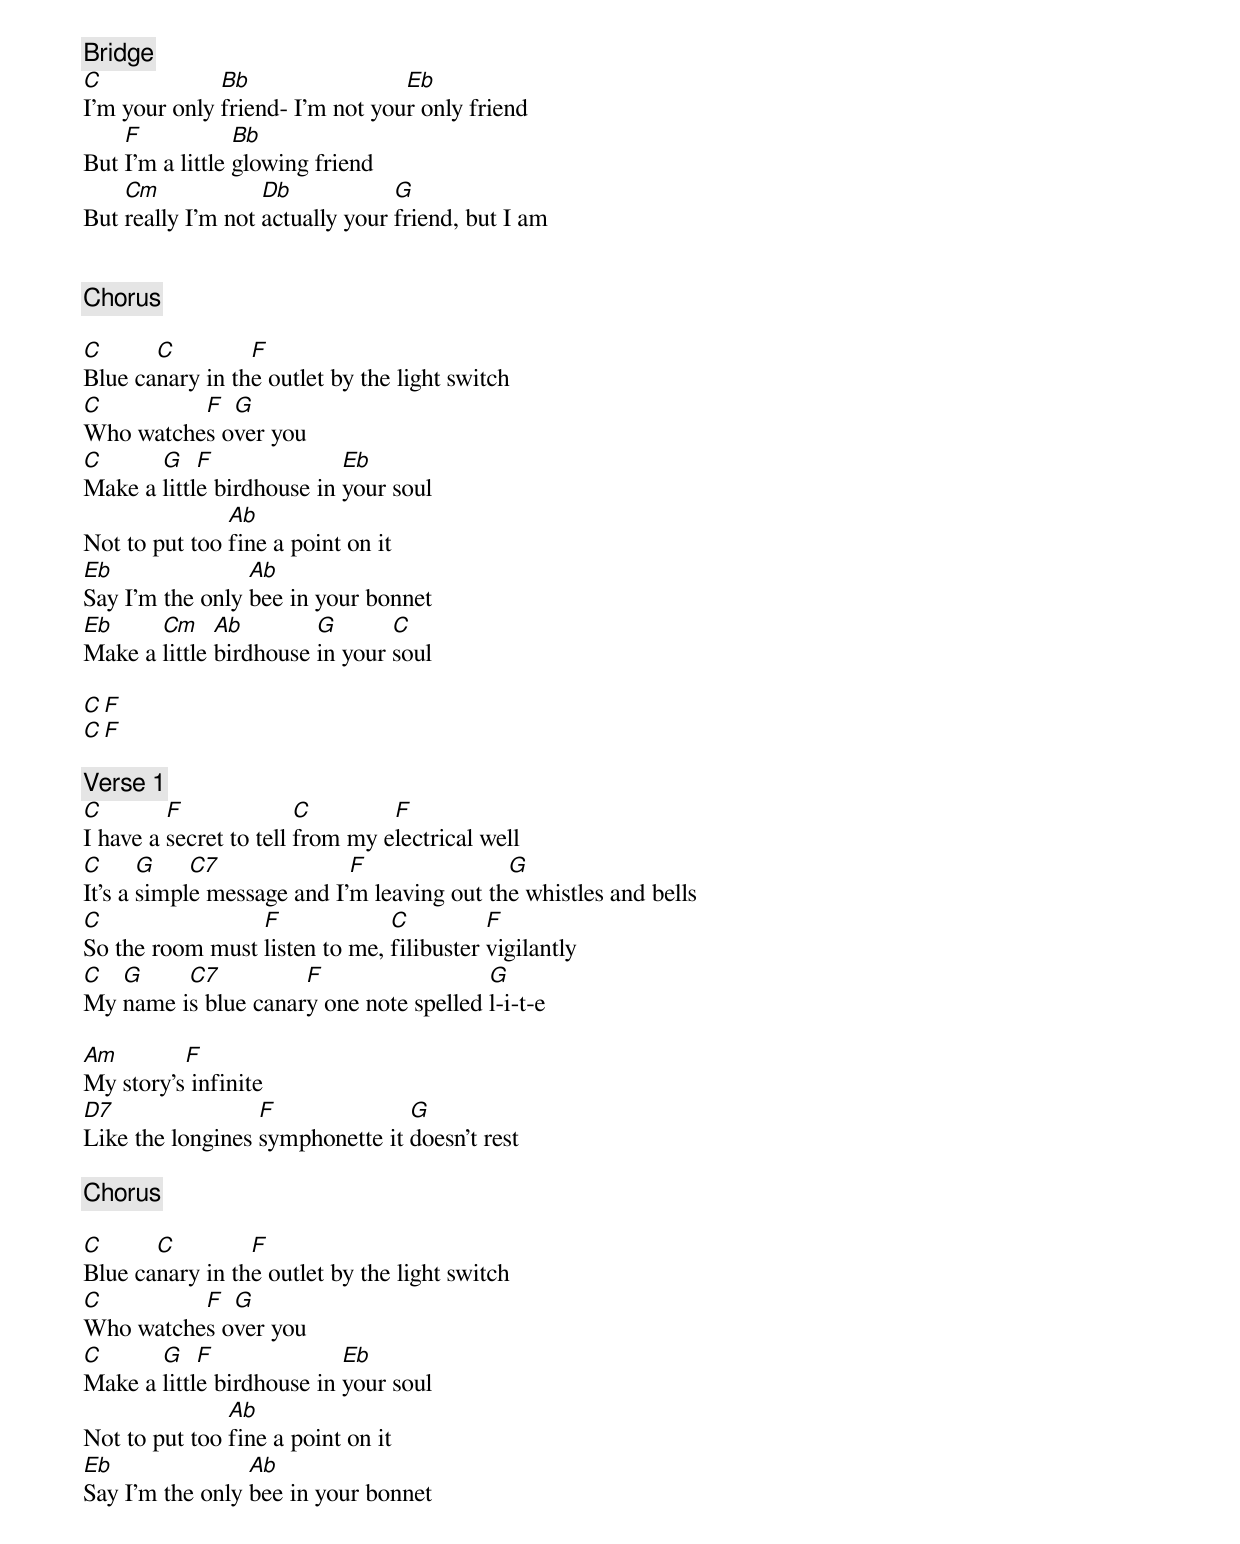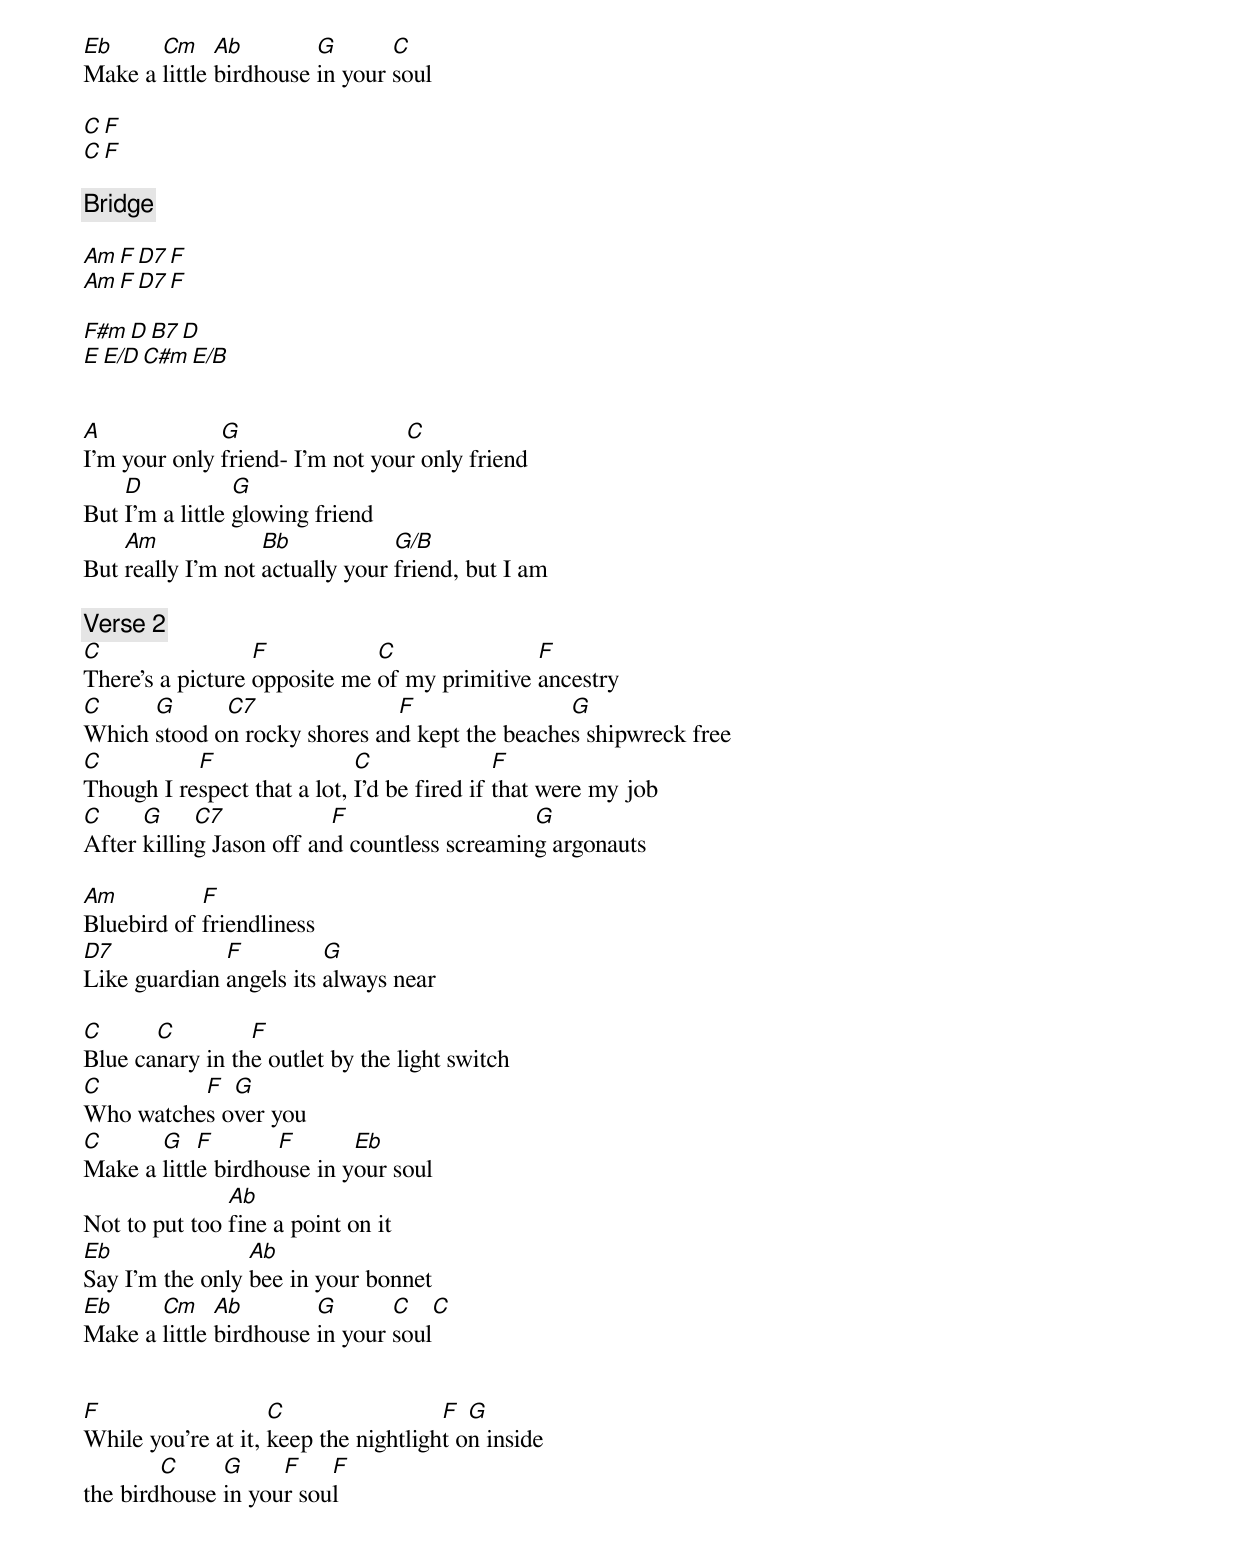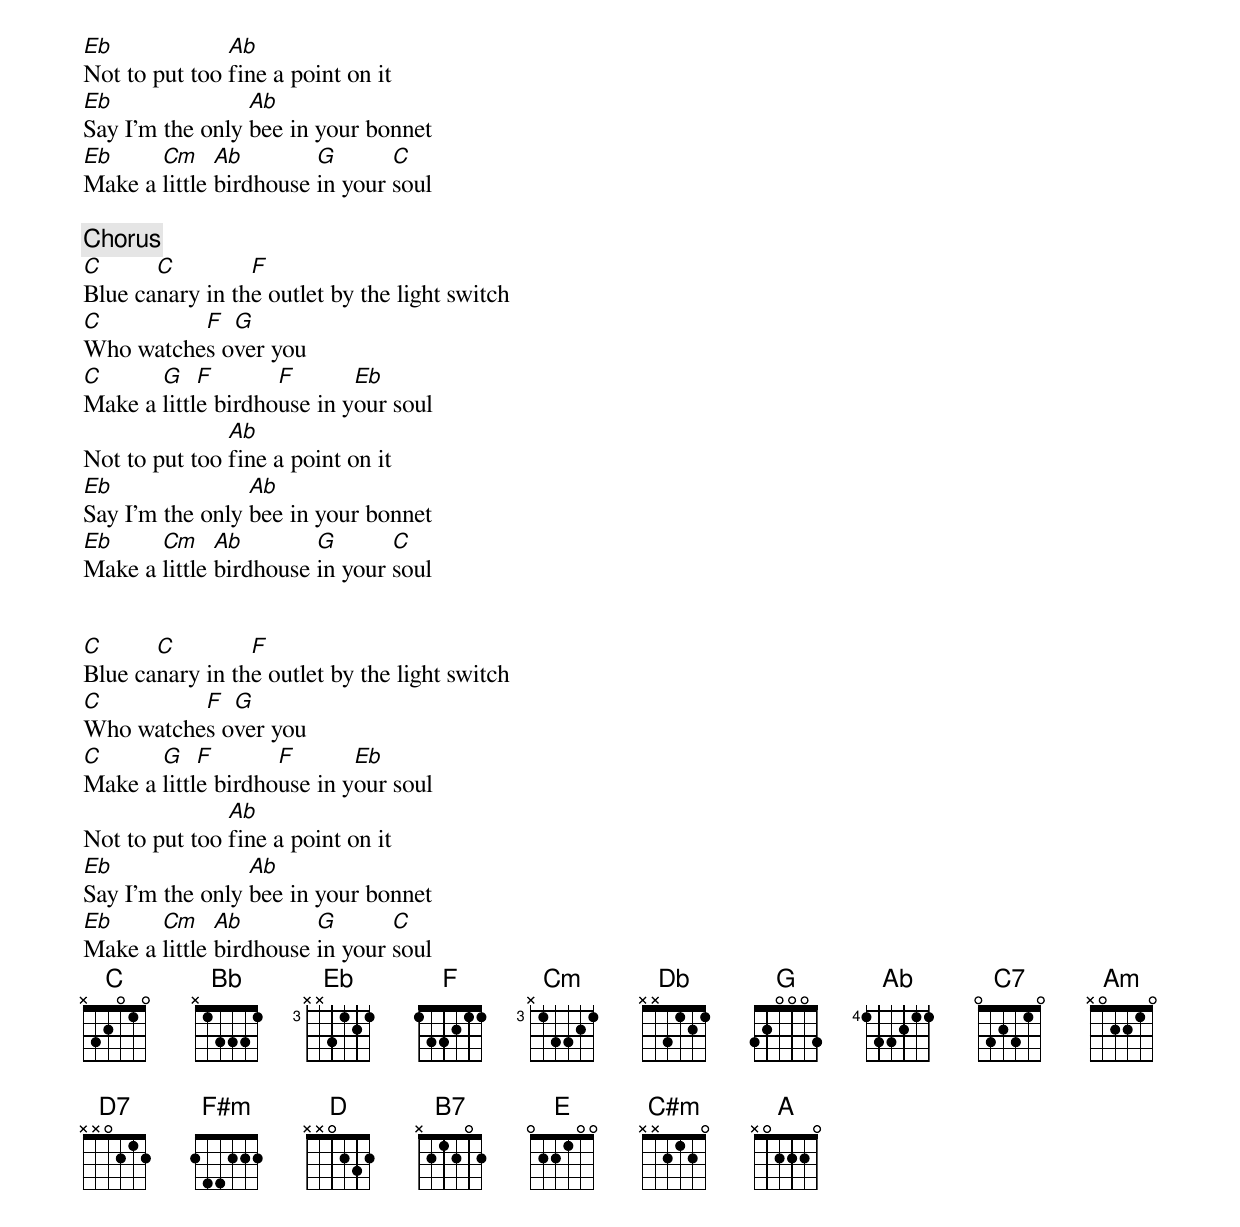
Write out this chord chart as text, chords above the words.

[Bridge]
C             Bb                 Eb
I'm your only friend- I'm not your only friend
    F            Bb
But I'm a little glowing friend
    Cm             Db            G
But really I'm not actually your friend, but I am


[Chorus]

C      C         F
Blue canary in the outlet by the light switch
C         F  G
Who watches over you
C      G    F              Eb
Make a little birdhouse in your soul
               Ab
Not to put too fine a point on it
Eb               Ab
Say I'm the only bee in your bonnet
Eb     Cm     Ab        G       C
Make a little birdhouse in your soul

C   F
C   F

[Verse 1]
C        F              C        F
I have a secret to tell from my electrical well
C      G    C7              F               G
It's a simple message and I'm leaving out the whistles and bells
C                F             C          F
So the room must listen to me, filibuster vigilantly
C  G     C7          F                  G
My name is blue canary one note spelled l-i-t-e

Am        F
My story's infinite
D7                F              G
Like the longines symphonette it doesn't rest

[Chorus]

C      C         F
Blue canary in the outlet by the light switch
C         F  G
Who watches over you
C      G    F              Eb
Make a little birdhouse in your soul
               Ab
Not to put too fine a point on it
Eb               Ab
Say I'm the only bee in your bonnet
Eb     Cm     Ab        G       C
Make a little birdhouse in your soul

C    F
C    F

[Bridge]

Am   F   D7   F
Am   F   D7   F

F#m  D   B7   D
E    E/D C#m  E/B


A             G                  C
I'm your only friend- I'm not your only friend
    D            G
But I'm a little glowing friend
    Am             Bb            G/B
But really I'm not actually your friend, but I am

[Verse 2]
C                 F           C               F
There's a picture opposite me of my primitive ancestry
C     G      C7               F                G
Which stood on rocky shores and kept the beaches shipwreck free
C          F                 C               F
Though I respect that a lot, I'd be fired if that were my job
C     G     C7            F                   G
After killing Jason off and countless screaming argonauts

Am          F
Bluebird of friendliness
D7            F          G
Like guardian angels its always near

C      C         F
Blue canary in the outlet by the light switch
C         F  G
Who watches over you
C      G    F       F       Eb
Make a little birdhouse in your soul
               Ab
Not to put too fine a point on it
Eb               Ab
Say I'm the only bee in your bonnet
Eb     Cm     Ab        G       C   C
Make a little birdhouse in your soul


F                   C                 F  G
While you're at it, keep the nightlight on inside
        C     G     F    F
the birdhouse in your soul
Eb             Ab
Not to put too fine a point on it
Eb               Ab
Say I'm the only bee in your bonnet
Eb     Cm     Ab        G       C
Make a little birdhouse in your soul

[Chorus]
C      C         F
Blue canary in the outlet by the light switch
C         F  G
Who watches over you
C      G    F       F       Eb
Make a little birdhouse in your soul
               Ab
Not to put too fine a point on it
Eb               Ab
Say I'm the only bee in your bonnet
Eb     Cm     Ab        G       C
Make a little birdhouse in your soul


C      C         F
Blue canary in the outlet by the light switch
C         F  G
Who watches over you
C      G    F       F       Eb
Make a little birdhouse in your soul
               Ab
Not to put too fine a point on it
Eb               Ab
Say I'm the only bee in your bonnet
Eb     Cm     Ab        G       C
Make a little birdhouse in your soul
